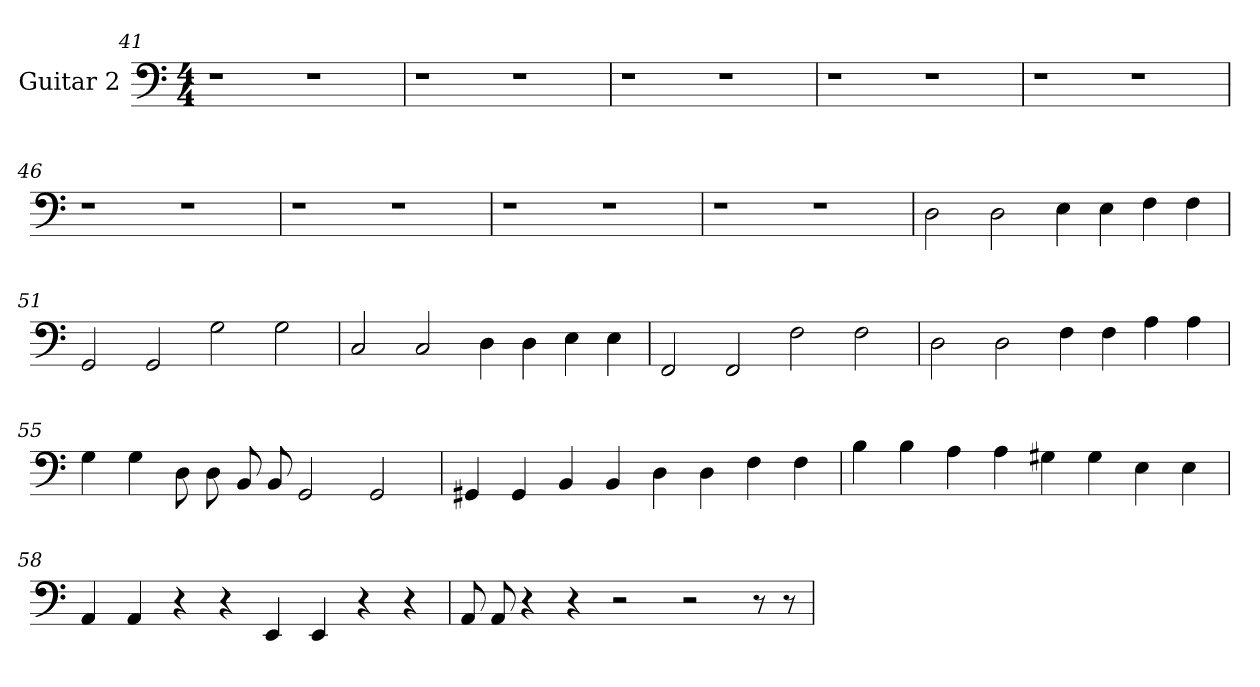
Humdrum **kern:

**kern
*part1
*staff1
*I"Guitar 2
*
*k[]
*M4/4
=41
1r
1r
=42
1r
1r
=43
1r
1r
=44
1r
1r
=45
1r
1r
=46
1r
1r
=47
1r
1r
=48
1r
1r
=49
1r
1r
=50
2D
2D
4E
4E
4F
4F
=51
2GG
2GG
2G
2G
=52
2C
2C
4D
4D
4E
4E
=53
2FF
2FF
2F
2F
=54
2D
2D
4F
4F
4A
4A
=55
4G
4G
8D
8D
8BB
8BB
2GG
2GG
=56
4GG#
4GG#
4BB
4BB
4D
4D
4F
4F
=57
4B
4B
4A
4A
4G#
4G#
4E
4E
=58
4AA
4AA
4r
4r
4EE
4EE
4r
4r
=59
8AA
8AA
4r
4r
2r
2r
8r
8r
=
*-
